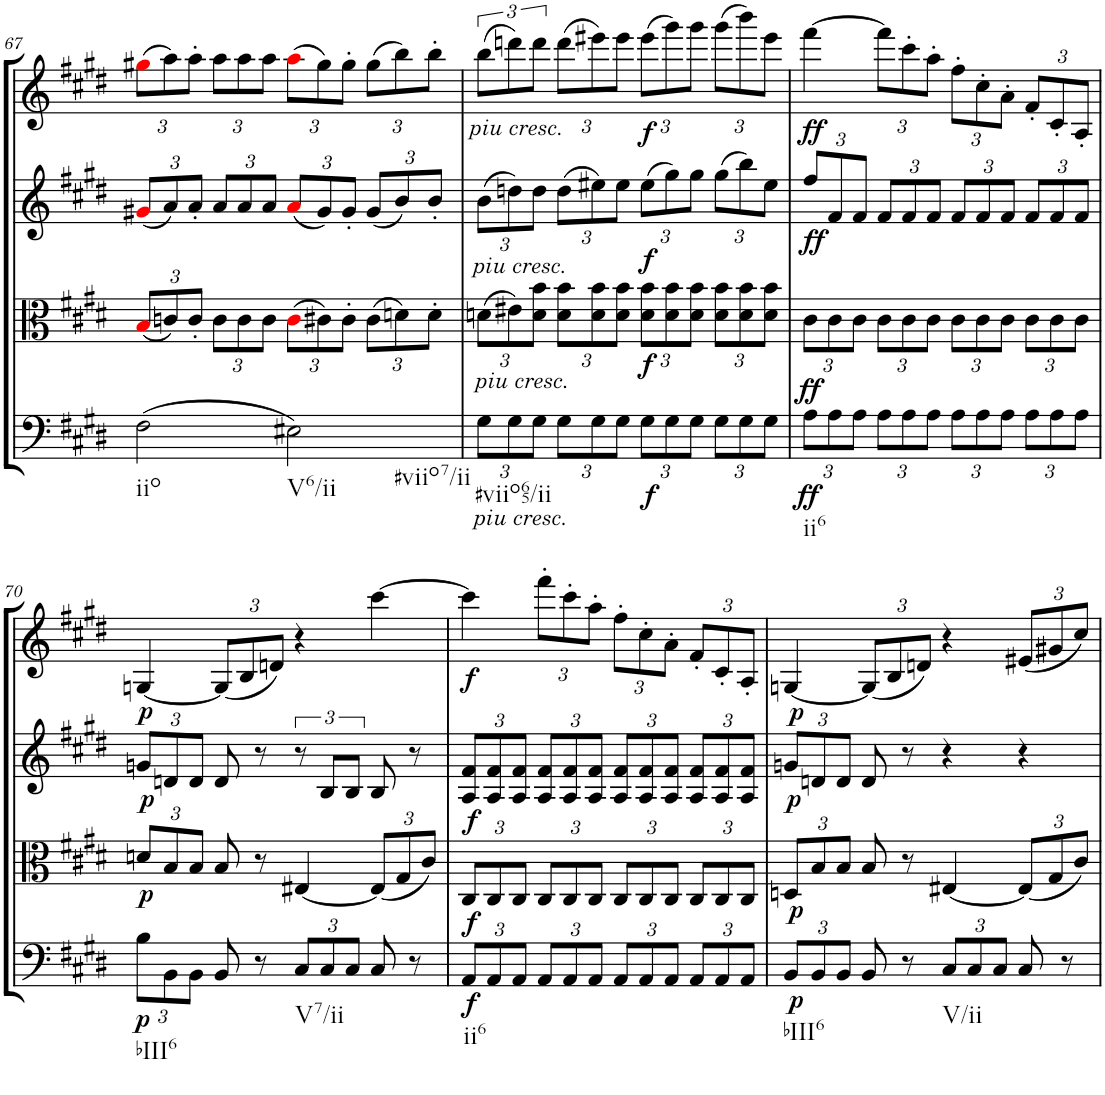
**kern	**dynam	**kern	**dynam	**kern	**dynam	**kern	**dynam
*part4	*part4	*part3	*part3	*part2	*part2	*part1	*part1
*staff4	*staff4	*staff3	*staff3	*staff2	*staff2	*staff1	*staff1
*I"Cello	*	*I"Viola	*	*I"2nd Violin	*	*I"1st Violin	*
*	*	*I'Vla	*	*I'Vln	*	*I'Vln	*
!!LO:PB:g=z
*clefC4	*	*clefC3	*	*clefG2	*	*clefG2	*
*k[f#c#g#d#]	*	*k[f#c#g#d#]	*	*k[f#c#g#d#]	*	*k[f#c#g#d#]	*
*M4/4	*	*M4/4	*	*M4/4	*	*M4/4	*
*met(c)	*	*met(c)	*	*met(c)	*	*met(c)	*
*	*	*Xbrackettup	*	*Xbrackettup	*	*Xbrackettup	*
=67	=67	=67	=67	=67	=67	=67	=67
!LO:TX:b:t=iio	!	!	!	!	!	!	!
(2F#\	.	(12Bi/L	.	(12g#Xi/L	.	(12gg#Xi\L	.
.	.	12cn/)	.	12a/)	.	12aa\)	.
.	.	12c'/J	.	12a'/J	.	12aa'\J	.
.	.	12c\L	.	12a/L	.	12aa\L	.
.	.	12c\	.	12a/	.	12aa\	.
.	.	12c\J	.	12a/J	.	12aa\J	.
!LO:TX:b:t=V6/ii	!	!	!	!	!	!	!
!LO:TX:b:t=#viio7/ii	!	!	!	!	!	!	!
2E#X\)	.	(12ci\L	.	(12ai/L	.	(12aai\L	.
.	.	12c#X\)	.	12g#/)	.	12gg#\)	.
.	.	12c#'\J	.	12g#'/J	.	12gg#'\J	.
.	.	(12c#\L	.	(12g#/L	.	(12gg#\L	.
.	.	12dn\)	.	12b/)	.	12bb\)	.
.	.	12d'\J	.	12b'/J	.	12bb'\J	.
=68	=68	=68	=68	=68	=68	=68	=68
*Xbrackettup	*	*	*	*	*	*brackettup	*
!	!	!	!	!	!	!LO:TX:b:i:t=piu cresc.	!
!	!	!	!	!LO:TX:b:i:t=piu cresc.	!	!	!
!	!	!LO:TX:b:i:t=piu cresc.	!	!	!	!	!
!LO:TX:b:i:t=piu cresc.	!	!	!	!	!	!	!
!LO:TX:b:t=#viio65/ii	!	!	!	!	!	!	!
12G#\L	.	(12dn\L	.	(12b\L	.	(12bb\L	.
12G#\	.	12e#X\)	.	12ddn\)	.	12dddn\)	.
12G#\J	.	12d\ 12b\J	.	12dd\J	.	12ddd\J	.
*	*	*	*	*	*	*Xbrackettup	*
12G#\L	.	12d\ 12b\L	.	(12dd\L	.	(12ddd\L	.
12G#\	.	12d\ 12b\	.	12ee#X\)	.	12eee#X\)	.
12G#\J	.	12d\ 12b\J	.	12ee#\J	.	12eee#\J	.
!	!LO:DY:b	!	!LO:DY:b	!	!LO:DY:b	!	!LO:DY:b
12G#\L	f	12d\ 12b\L	f	(12ee#\L	f	(12eee#\L	f
12G#\	.	12d\ 12b\	.	12gg#\)	.	12ggg#\)	.
12G#\J	.	12d\ 12b\J	.	12gg#\J	.	12ggg#\J	.
12G#\L	.	12d\ 12b\L	.	(12gg#\L	.	(12ggg#\L	.
12G#\	.	12d\ 12b\	.	12bb\)	.	12bbb\)	.
12G#\J	.	12d\ 12b\J	.	12ee#\J	.	12eee#\J	.
=69	=69	=69	=69	=69	=69	=69	=69
!LO:TX:b:t=ii6	!	!	!	!	!	!	!
!	!LO:DY:b	!	!LO:DY:b	!	!LO:DY:b	!	!LO:DY:b
12A\L	ff	12c#\L	ff	12ff#/L	ff	[4fff#\	ff
12A\	.	12c#\	.	12f#/	.	.	.
12A\J	.	12c#\J	.	12f#/J	.	.	.
12A\L	.	12c#\L	.	12f#/L	.	12fff#\L]	.
12A\	.	12c#\	.	12f#/	.	12ccc#'\	.
12A\J	.	12c#\J	.	12f#/J	.	12aa'\J	.
12A\L	.	12c#\L	.	12f#/L	.	12ff#'\L	.
12A\	.	12c#\	.	12f#/	.	12cc#'\	.
12A\J	.	12c#\J	.	12f#/J	.	12a'\J	.
12A\L	.	12c#\L	.	12f#/L	.	12f#'/L	.
12A\	.	12c#\	.	12f#/	.	12c#'/	.
12A\J	.	12c#\J	.	12f#/J	.	12A'/J	.
!!LO:LB:g=z
=70	=70	=70	=70	=70	=70	=70	=70
!LO:TX:b:t=bIII6	!	!	!	!	!	!	!
!	!LO:DY:b	!	!LO:DY:b	!	!LO:DY:b	!	!LO:DY:b
12B\L	p	12dn/L	p	12gn/L	p	[4Gn/	p
12BB\	.	12B/	.	12dn/	.	.	.
12BB\J	.	12B/J	.	12d/J	.	.	.
8BB/	.	8B/	.	8d/	.	(12G/L]	.
.	.	.	.	.	.	12B/	.
8r	.	8r	.	8r	.	.	.
.	.	.	.	.	.	12dn/J)	.
*	*	*	*	*brackettup	*	*	*
!LO:TX:b:t=V7/ii	!	!	!	!	!	!	!
12C#/L	.	[4E#X/	.	12r	.	4r	.
12C#/	.	.	.	12B/L	.	.	.
12C#/J	.	.	.	12B/J	.	.	.
8C#/	.	(12E#/L]	.	8B/	.	[4ccc#\	.
.	.	12G#/	.	.	.	.	.
8r	.	.	.	8r	.	.	.
.	.	12c#/J)	.	.	.	.	.
=71	=71	=71	=71	=71	=71	=71	=71
*	*	*	*	*Xbrackettup	*	*	*
!LO:TX:b:t=ii6	!	!	!	!	!	!	!
!	!LO:DY:b	!	!LO:DY:b	!	!LO:DY:b	!	!LO:DY:b
12AA/L	f	12C#/L	f	12A/ 12f#/L	f	4ccc#\]	f
12AA/	.	12C#/	.	12A/ 12f#/	.	.	.
12AA/J	.	12C#/J	.	12A/ 12f#/J	.	.	.
12AA/L	.	12C#/L	.	12A/ 12f#/L	.	12fff#'\L	.
12AA/	.	12C#/	.	12A/ 12f#/	.	12ccc#'\	.
12AA/J	.	12C#/J	.	12A/ 12f#/J	.	12aa'\J	.
12AA/L	.	12C#/L	.	12A/ 12f#/L	.	12ff#'\L	.
12AA/	.	12C#/	.	12A/ 12f#/	.	12cc#'\	.
12AA/J	.	12C#/J	.	12A/ 12f#/J	.	12a'\J	.
12AA/L	.	12C#/L	.	12A/ 12f#/L	.	12f#'/L	.
12AA/	.	12C#/	.	12A/ 12f#/	.	12c#'/	.
12AA/J	.	12C#/J	.	12A/ 12f#/J	.	12A'/J	.
=72	=72	=72	=72	=72	=72	=72	=72
!LO:TX:b:t=bIII6	!	!	!	!	!	!	!
!	!LO:DY:b	!	!LO:DY:b	!	!LO:DY:b	!	!LO:DY:b
12BB/L	p	12Dn/L	p	12gn/L	p	[4Gn/	p
12BB/	.	12B/	.	12dn/	.	.	.
12BB/J	.	12B/J	.	12d/J	.	.	.
8BB/	.	8B/	.	8d/	.	(12G/L]	.
.	.	.	.	.	.	12B/	.
8r	.	8r	.	8r	.	.	.
.	.	.	.	.	.	12dn/J)	.
!LO:TX:b:t=V/ii	!	!	!	!	!	!	!
12C#/L	.	[4E#X/	.	4r	.	4r	.
12C#/	.	.	.	.	.	.	.
12C#/J	.	.	.	.	.	.	.
8C#/	.	(12E#/L]	.	4r	.	(12e#X/L	.
.	.	12G#/	.	.	.	12g#X/	.
8r	.	.	.	.	.	.	.
.	.	12c#/J)	.	.	.	12cc#/J)	.
=	=	=	=	=	=	=	=
*-	*-	*-	*-	*-	*-	*-	*-
